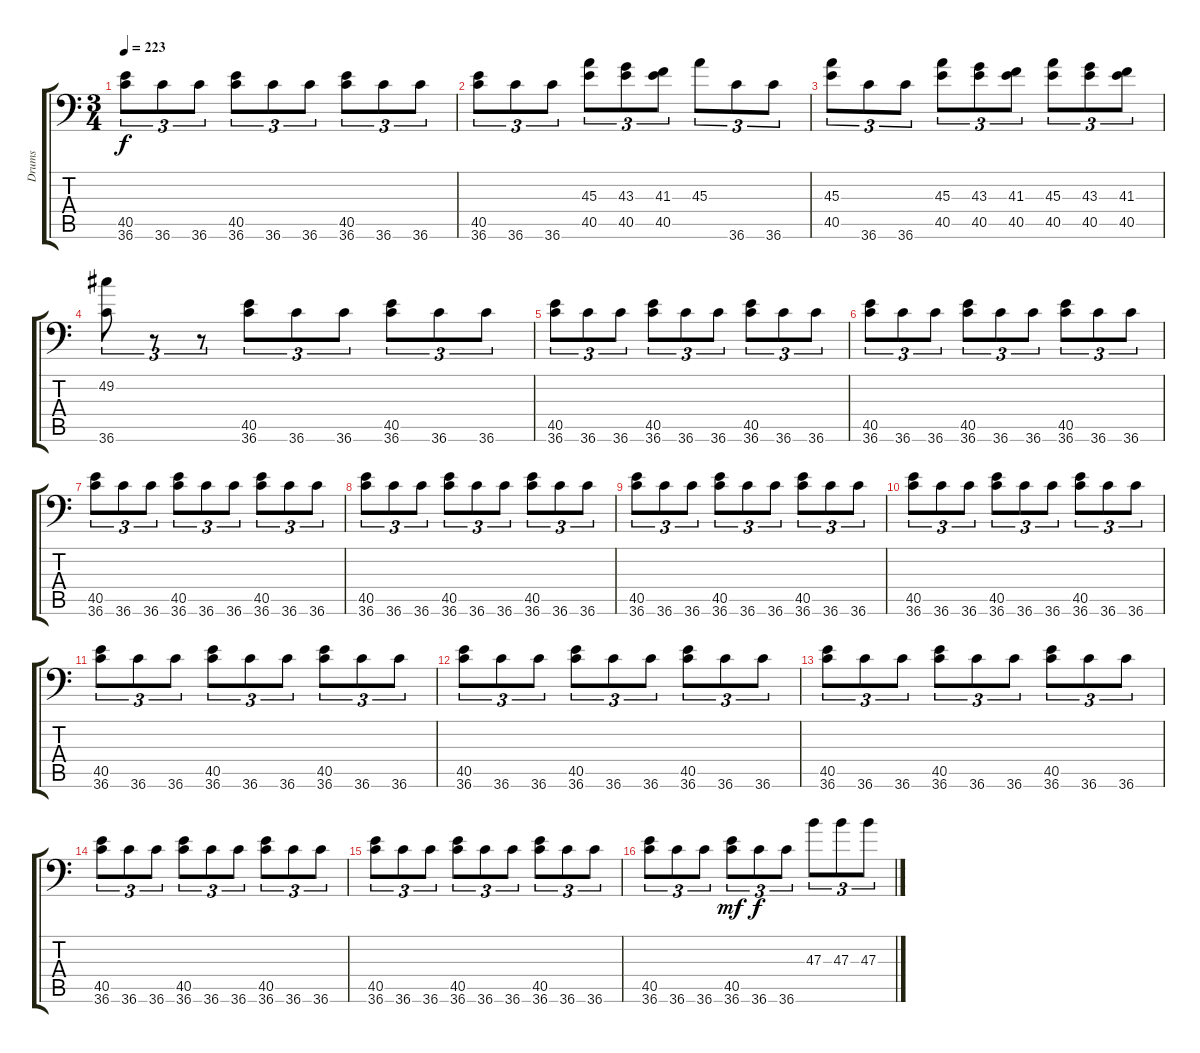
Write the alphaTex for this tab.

\track ("Drums" "Drums") {instrument acousticgrandpiano}
\staff {score tabs}
\tuning (C-1 C-1 C-1 C-1 C-1 C-1) {hide}
\ts (3 4)
\tempo 223
\clef f4
\ks c
(40.5 36.6).8{tu (3 2) dy f} 36.6.8{tu (3 2)} 36.6.8{tu (3 2)} (40.5 36.6).8{tu (3 2)} 36.6.8{tu (3 2)} 36.6.8{tu (3 2)} (40.5 36.6).8{tu (3 2)} 36.6.8{tu (3 2)} 36.6.8{tu (3 2)} |
(40.5 36.6).8{tu (3 2)} 36.6.8{tu (3 2)} 36.6.8{tu (3 2)} (45.3 40.5).8{tu (3 2)} (43.3 40.5).8{tu (3 2)} (41.3 40.5).8{tu (3 2)} 45.3.8{tu (3 2)} 36.6.8{tu (3 2)} 36.6.8{tu (3 2)} |
(45.3 40.5).8{tu (3 2)} 36.6.8{tu (3 2)} 36.6.8{tu (3 2)} (45.3 40.5).8{tu (3 2)} (43.3 40.5).8{tu (3 2)} (41.3 40.5).8{tu (3 2)} (45.3 40.5).8{tu (3 2)} (43.3 40.5).8{tu (3 2)} (41.3 40.5).8{tu (3 2)} |
(49.2 36.6).8{tu (3 2)} r.8{tu (3 2)} r.8{tu (3 2)} (40.5 36.6).8{tu (3 2)} 36.6.8{tu (3 2)} 36.6.8{tu (3 2)} (40.5 36.6).8{tu (3 2)} 36.6.8{tu (3 2)} 36.6.8{tu (3 2)} |
(40.5 36.6).8{tu (3 2)} 36.6.8{tu (3 2)} 36.6.8{tu (3 2)} (40.5 36.6).8{tu (3 2)} 36.6.8{tu (3 2)} 36.6.8{tu (3 2)} (40.5 36.6).8{tu (3 2)} 36.6.8{tu (3 2)} 36.6.8{tu (3 2)} |
(40.5 36.6).8{tu (3 2)} 36.6.8{tu (3 2)} 36.6.8{tu (3 2)} (40.5 36.6).8{tu (3 2)} 36.6.8{tu (3 2)} 36.6.8{tu (3 2)} (40.5 36.6).8{tu (3 2)} 36.6.8{tu (3 2)} 36.6.8{tu (3 2)} |
(40.5 36.6).8{tu (3 2)} 36.6.8{tu (3 2)} 36.6.8{tu (3 2)} (40.5 36.6).8{tu (3 2)} 36.6.8{tu (3 2)} 36.6.8{tu (3 2)} (40.5 36.6).8{tu (3 2)} 36.6.8{tu (3 2)} 36.6.8{tu (3 2)} |
(40.5 36.6).8{tu (3 2)} 36.6.8{tu (3 2)} 36.6.8{tu (3 2)} (40.5 36.6).8{tu (3 2)} 36.6.8{tu (3 2)} 36.6.8{tu (3 2)} (40.5 36.6).8{tu (3 2)} 36.6.8{tu (3 2)} 36.6.8{tu (3 2)} |
(40.5 36.6).8{tu (3 2)} 36.6.8{tu (3 2)} 36.6.8{tu (3 2)} (40.5 36.6).8{tu (3 2)} 36.6.8{tu (3 2)} 36.6.8{tu (3 2)} (40.5 36.6).8{tu (3 2)} 36.6.8{tu (3 2)} 36.6.8{tu (3 2)} |
(40.5 36.6).8{tu (3 2)} 36.6.8{tu (3 2)} 36.6.8{tu (3 2)} (40.5 36.6).8{tu (3 2)} 36.6.8{tu (3 2)} 36.6.8{tu (3 2)} (40.5 36.6).8{tu (3 2)} 36.6.8{tu (3 2)} 36.6.8{tu (3 2)} |
(40.5 36.6).8{tu (3 2)} 36.6.8{tu (3 2)} 36.6.8{tu (3 2)} (40.5 36.6).8{tu (3 2)} 36.6.8{tu (3 2)} 36.6.8{tu (3 2)} (40.5 36.6).8{tu (3 2)} 36.6.8{tu (3 2)} 36.6.8{tu (3 2)} |
(40.5 36.6).8{tu (3 2)} 36.6.8{tu (3 2)} 36.6.8{tu (3 2)} (40.5 36.6).8{tu (3 2)} 36.6.8{tu (3 2)} 36.6.8{tu (3 2)} (40.5 36.6).8{tu (3 2)} 36.6.8{tu (3 2)} 36.6.8{tu (3 2)} |
(40.5 36.6).8{tu (3 2)} 36.6.8{tu (3 2)} 36.6.8{tu (3 2)} (40.5 36.6).8{tu (3 2)} 36.6.8{tu (3 2)} 36.6.8{tu (3 2)} (40.5 36.6).8{tu (3 2)} 36.6.8{tu (3 2)} 36.6.8{tu (3 2)} |
(40.5 36.6).8{tu (3 2)} 36.6.8{tu (3 2)} 36.6.8{tu (3 2)} (40.5 36.6).8{tu (3 2)} 36.6.8{tu (3 2)} 36.6.8{tu (3 2)} (40.5 36.6).8{tu (3 2)} 36.6.8{tu (3 2)} 36.6.8{tu (3 2)} |
(40.5 36.6).8{tu (3 2)} 36.6.8{tu (3 2)} 36.6.8{tu (3 2)} (40.5 36.6).8{tu (3 2)} 36.6.8{tu (3 2)} 36.6.8{tu (3 2)} (40.5 36.6).8{tu (3 2)} 36.6.8{tu (3 2)} 36.6.8{tu (3 2)} |
(40.5 36.6).8{tu (3 2)} 36.6.8{tu (3 2)} 36.6.8{tu (3 2)} (40.5 36.6).8{tu (3 2) dy mf} 36.6.8{tu (3 2) dy f} 36.6.8{tu (3 2)} 47.3.8{tu (3 2)} 47.3.8{tu (3 2)} 47.3.8{tu (3 2)}
